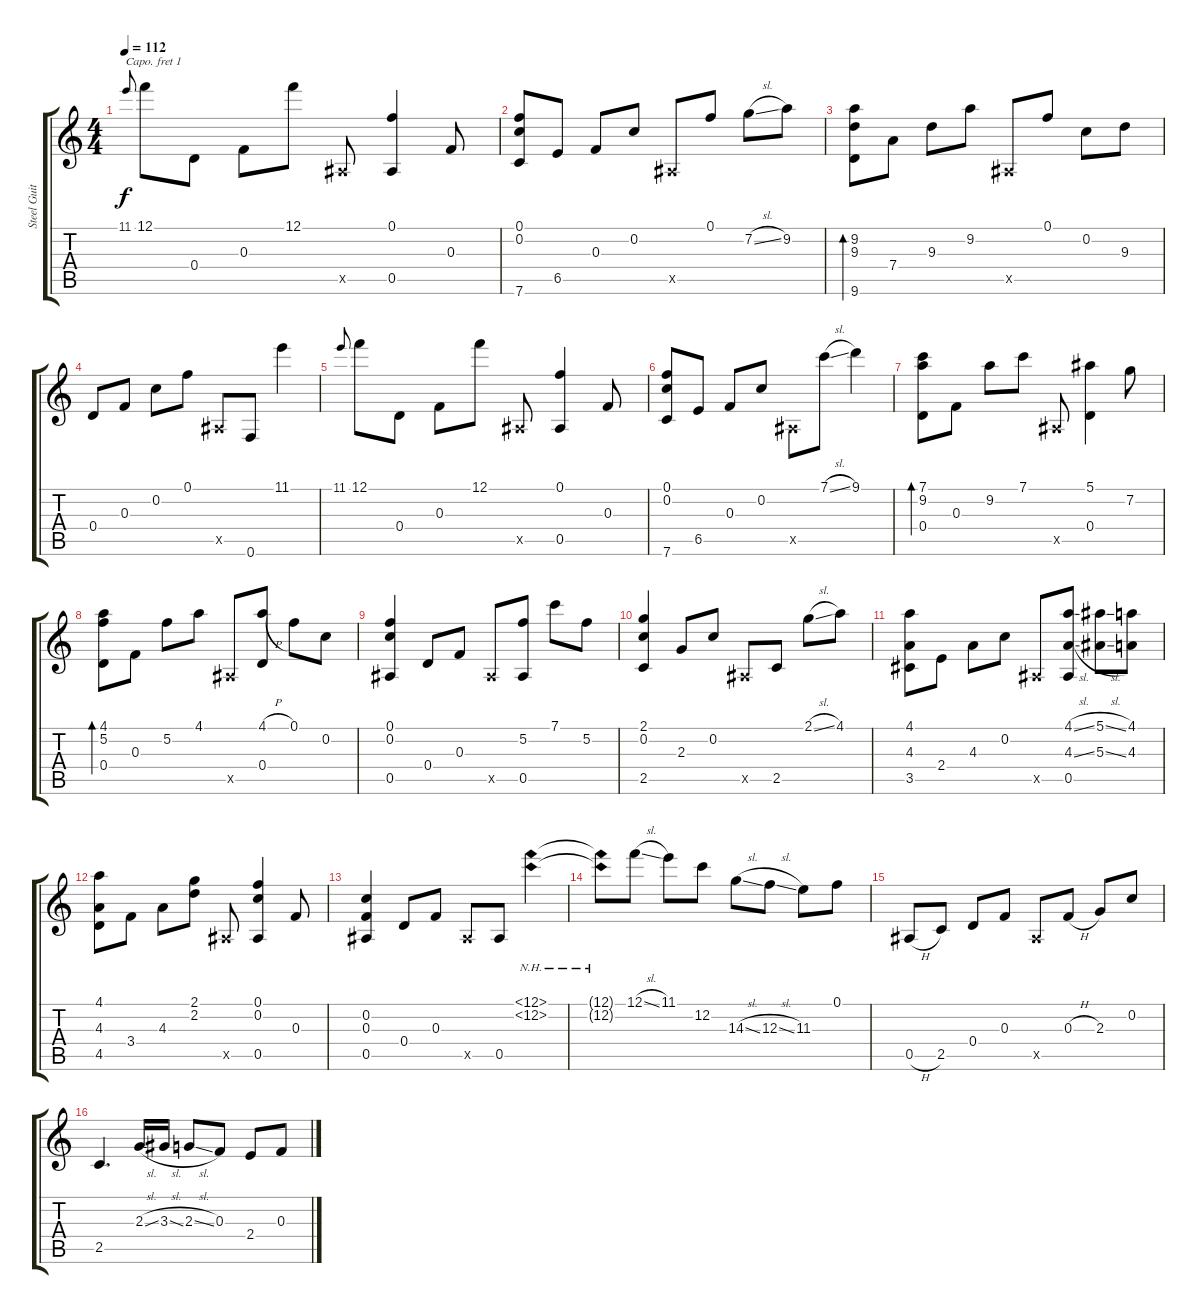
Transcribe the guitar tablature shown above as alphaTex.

\track ("Steel Guitar" "Steel Guit") {instrument acousticguitarsteel}
\staff {score tabs}
\capo 1
\tuning (E4 B3 E3 Db3 A2 E2) {hide}
\ts (4 4)
\tempo 112
\clef g2
\ks c
11.1.8{gr onbeat dy f} 12.1.8 0.4.8 0.3.8 12.1.8 0.5{x}.8 (0.1 0.5).4 0.3.8 |
(0.1 0.2 7.6).8 6.5.8 0.3.8 0.2.8 0.5{x}.8 0.1.8 7.2{sl}.8 9.2.8 |
(9.2 9.3 9.6).8{bd 120} 7.4.8 9.3.8 9.2.8 0.5{x}.8 0.1.8 0.2.8 9.3.8 |
0.4.8 0.3.8 0.2.8 0.1.8 0.5{x}.8 0.6.8 11.1.4 |
11.1.8{gr onbeat} 12.1.8 0.4.8 0.3.8 12.1.8 0.5{x}.8 (0.1 0.5).4 0.3.8 |
(0.1 0.2 7.6).8 6.5.8 0.3.8 0.2.8 0.5{x}.8 7.1{sl}.8 9.1.4 |
(7.1 9.2 0.4).8{bd 120} 0.3.8 9.2.8 7.1.8 0.5{x}.8 (5.1 0.4).4 7.2.8 |
(4.1 5.2 0.4).8{bd 120} 0.3.8 5.2.8 4.1.8 0.5{x}.8 (4.1{h} 0.4).8 0.1.8 0.2.8 |
(0.1 0.2 0.5).4 0.4.8 0.3.8 0.5{x}.8 (5.2 0.5).8 7.1.8 5.2.8 |
(2.1 0.2 2.5).4 2.3.8 0.2.8 0.5{x}.8 2.5.8 2.1{sl}.8 4.1.8 |
(4.1 4.3 3.5).8 2.4.8 4.3.8 0.2.8 0.5{x}.8 (4.1{sl} 4.3{sl} 0.5).8 (5.1{sl} 5.3{sl}).8 (4.1 4.3).8 |
(4.1 4.3 4.5).8 3.4.8 4.3.8 (2.1 2.2).8 0.5{x}.8 (0.1 0.2 0.5).4 0.3.8 |
(0.2 0.3 0.5).4 0.4.8 0.3.8 0.5{x}.8 0.5.8 (12.1{nh} 12.2{nh}).4 |
(12.1{nh t} 12.2{nh t}).8 12.1{sl}.8 11.1.8 12.2.8 14.3{sl}.8 12.3{sl}.8 11.3.8 0.1.8 |
0.5{h}.8 2.5.8 0.4.8 0.3.8 0.5{x}.8 0.3{h}.8 2.3.8 0.2.8 |
2.5.4{d} 2.3{sl}.16 3.3{sl}.16 2.3{sl}.8 0.3.8 2.4.8 0.3.8
